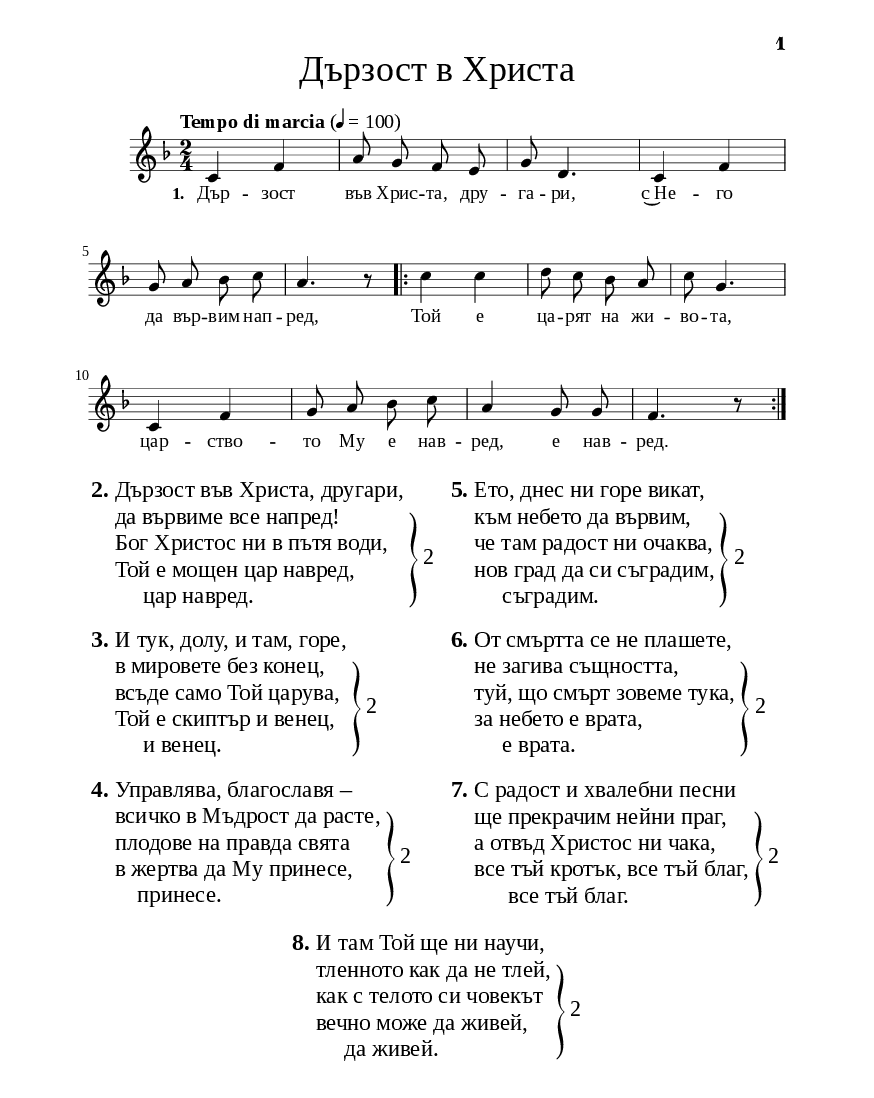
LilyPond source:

\version "2.24.4"

% include paper part and global functions
\include "include/globals.ily"

"rightBraces052" = \markup {
  \column {
    % repeat braces
    \translate #'(0 . -8 )
    \right-brace #46
  }
  \column {
    % repeat numbers
    \translate #'(0 . -8.5 )
    2
  }
}


\bookpart {
  \label #'ref052
  \tocItem \markup "Дързост в Христа"
  \include "include/bookpart-paper.ily"
  \score {
    \include "include/score-layout.ily"

    \new Voice \absolute  {
      \clef treble
      \key f \major
      \time 2/4
      \tempoFunc "Tempo di marcia" 4 "100"
      \autoBeamOff
      \autoBeamOff
      c'4 f' | a'8 g' f' e' | g'8 d'4. | c'4 f' \break |
      g'8 a' bes' c'' | a'4. r8 \bar ".|:"
      | c''4 c'' | d''8 c'' bes' a' | c''8 g'4. \break |
      c'4  f'4 | g'8 a' bes' c'' a'4 g'8 g' | f'4. r8 \bar ":|."
      \break
    }

    \addlyrics {
      \set stanza = "1. " Дър -- зост във Хрис -- та, дру -- га -- ри, с~Не -- го
      да вър -- вим нап -- ред, Той е ца -- рят на жи -- во -- та,
      цар -- ство -- то Му е нав -- ред, е нав -- ред.
    }

    \header {
      title = \titleFunc #'ref_desc_1 "Дързост в Христа" "Dărzost v Hrista"
    }

    \midi{}

  } % score

  \markup \abs-fontsize #11 \override #`(baseline-skip . ,bgCoupletBaselineSkip){
    \fill-line {
      \hspace #0.1
      \column {
        \line {
          \bold "2."
          \column {
            "Дързост във Христа, другари,"
            "да вървиме все напред!"
            "Бог Христос ни в пътя води,"
            "Той е мощен цар навред,"
            "     цар навред."
          } \"rightBraces052"
        }
        \vspace #1
        \line {
          \bold "3."
          \column {
            "И тук, долу, и там, горе,"
            "в мировете без конец,"
            "всъде само Той царува,"
            "Той е скиптър и венец,"
            "     и венец."
          }\"rightBraces052"
        }
        \vspace #1
        \line {
          \bold "4."
          \column {
            "Управлява, благославя –"
            "всичко в Мъдрост да расте,"
            "плодове на правда свята"
            "в жертва да Му принесе,"
            "    принесе."
          }\"rightBraces052"
        }
      }
      \hspace #0.1
      % adds horizontal spacing between columns
      \column {
        \line {
          \bold "5."
          \column {
            "Ето, днес ни горе викат,"
            "към небето да вървим,"
            "че там радост ни очаква,"
            "нов град да си съградим,"
            "     съградим."
          }\"rightBraces052"
        }
        % adds vertical spacing between verses
        \vspace #1
        \line {
          \bold "6."
          \column {
            "От смъртта се не плашете,"
            "не загива същността,"
            "туй, що смърт зовеме тука,"
            "за небето е врата,"
            "     е врата."
          }\"rightBraces052"
        }
        \vspace #1
        \line {
          \bold "7."
          \column {
            "С радост и хвалебни песни"
            "ще прекрачим нейни праг,"
            "а отвъд Христос ни чака,"
            "все тъй кротък, все тъй благ,"
            "      все тъй благ."
          }\"rightBraces052"
        }
      }\hspace #0.1
    }
  }

  \markup \abs-fontsize #11 \override #`(baseline-skip . ,bgCoupletBaselineSkip){
    \fill-line {
      \column {
        \vspace #1
        \line {
          \bold "8."
          \column {
            "И там Той ще ни научи,"
            "тленното как да не тлей,"
            "как с телото си човекът"
            "вечно може да живей,"
            "     да живей."
          }\"rightBraces052"
        }
      }
    }
  }




} % bookpart
